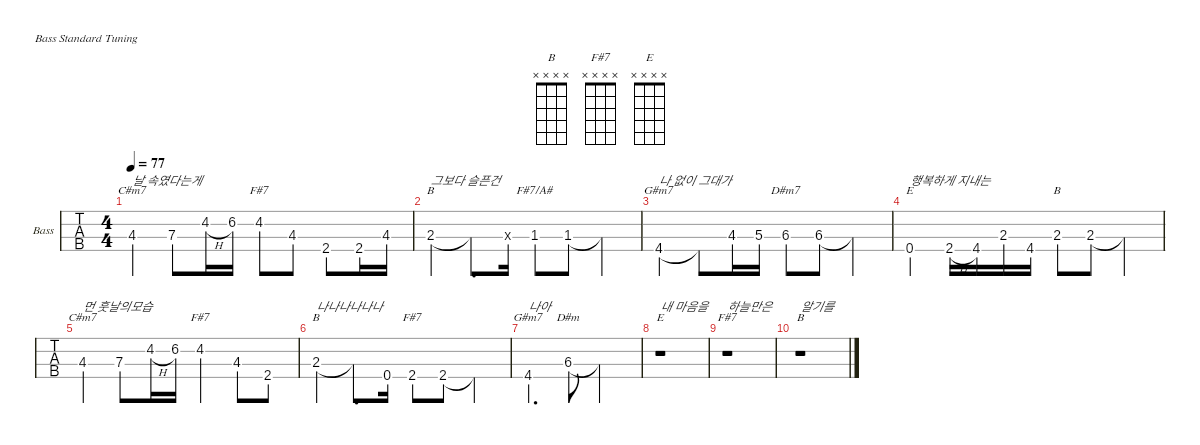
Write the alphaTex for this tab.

\defaultSystemsLayout 4
\hideDynamics
\bracketExtendMode nobrackets
\firstSystemTrackNameOrientation horizontal
\track ("Electric Bass" "Bass") {defaultSystemsLayout 4 instrument electricbassfinger}
\staff {tabs}
\tuning (G2 D2 A1 E1)
\chord ("B" x x 2 x) {showdiagram false showfingering false}
\chord ("G#m7" x x x 4) {showdiagram false showfingering false}
\chord ("D#m7" x x 6 x) {firstfret 6 showdiagram false showfingering false}
\chord ("C#m7" x x 4 x) {showdiagram false showfingering false}
\chord ("F#7" x 4 x x) {showdiagram false showfingering false}
\chord ("F#7/A#" x x 1 x) {showdiagram false showfingering false}
\chord ("E" x x x 0) {showdiagram false showfingering false}
\chord ("F#7" x x 1 x) {showdiagram false showfingering false}
\chord ("D#m" x x 6 x) {firstfret 6 showdiagram false showfingering false}
\chord ("E" x x x x)
\chord ("F#7" x x x x)
\chord ("B" x x x x)
\ts (4 4)
\tempo 77
\clef f4
\ks c
4.3{acc #}.4{ch "C#m7" txt "날 속였다는게" dy mf} 7.3.8 4.2{h acc #}.16 6.2{acc #}.16 4.2{acc #}.8{ch "F#7"} 4.3{acc #}.8 2.4{acc #}.8 2.4{acc #}.16 4.3{acc #}.16 |
2.3.4{ch "B" txt "그보다 슬픈건"} 2.3{t}.8{d} 0.3{x}.16 1.3{st acc #}.8{ch "F#7/A#"} 1.3{acc #}.8 1.3{t acc #}.4 |
4.4{acc #}.4{ch "G#m7" txt "나 없이 그대가"} 4.4{t acc #}.8 4.3{acc #}.16 5.3.16 6.3{st acc #}.8{ch "D#m7"} 6.3{acc #}.8 6.3{t acc #}.4 |
0.4.4{ch "E" txt "행복하게 지내는"} 2.4{h acc #}.16 4.4{acc #}.16 2.3.16 4.4{acc #}.16 2.3{st}.8{ch "B"} 2.3.8 2.3{t}.4 |
4.3{acc #}.4{ch "C#m7" txt "먼 훗날의모습"} 7.3.8 4.2{h acc #}.16 6.2{acc #}.16 4.2{acc #}.4{ch "F#7"} 4.3{acc #}.8 2.4{acc #}.8 |
2.3.4{ch "B" txt "나나나나나나"} 2.3{t}.8{d} 0.4.16 2.4{st acc #}.8{ch "F#7"} 2.4{acc #}.8 2.4{t acc #}.4 |
4.4{acc #}.4{d ch "G#m7" txt "나아"} 6.3{acc #}.8{ch "D#m"} 6.3{t acc #}.2 |
r.1{ch "E" txt "내 마음을"} |
r.1{ch "F#7" txt "하늘만은"} |
r.1{ch "B" txt "알기를"}
